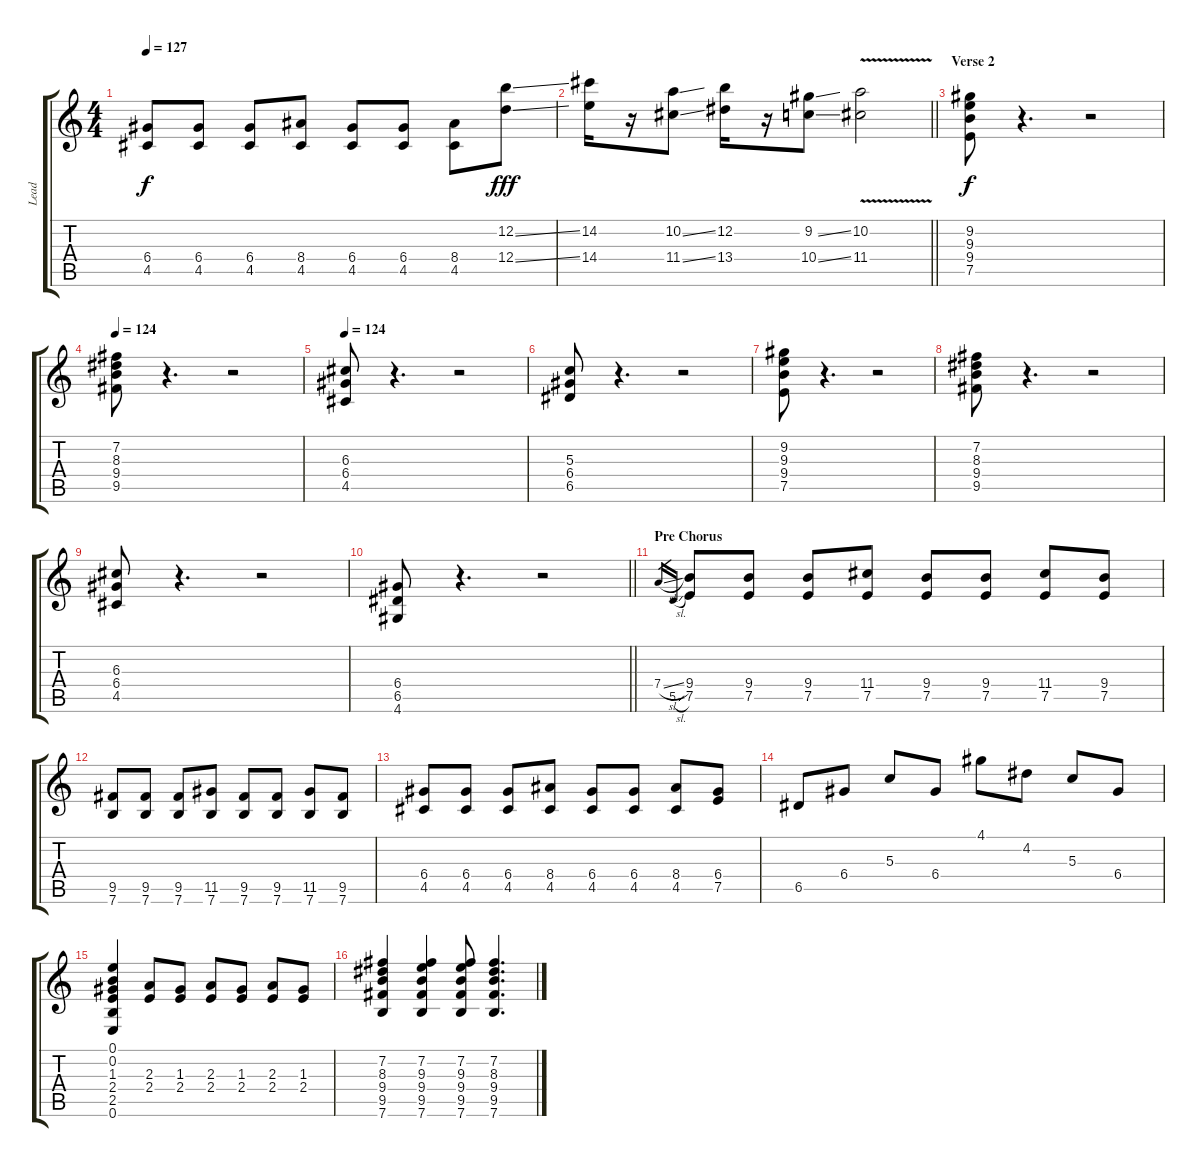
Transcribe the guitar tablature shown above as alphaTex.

\track ("Lead" "Lead") {instrument overdrivenguitar}
\staff {score tabs}
\tuning (E4 B3 G3 D3 A2 E2) {hide}
\ts (4 4)
\tempo 127
\clef g2
\ks c
(6.4 4.5).8{dy f} (6.4 4.5).8 (6.4 4.5).8 (8.4 4.5).8 (6.4 4.5).8 (6.4 4.5).8 (8.4 4.5).8 (12.2{ss} 12.4{ss}).8{dy fff volume 14} |
\barLineRight lightlight
(14.2 14.4).16 r.16 (10.2{ss} 11.4{ss}).8 (12.2 13.4).16 r.16 (9.2{ss} 10.4{ss}).8 (10.2{v} 11.4{v}).2 |
\section ("" "Verse 2")
(9.2 9.3 9.4 7.5).8{dy f volume 14} r.4{d} r.2 |
\tempo 126
\tempo 124
(7.2 8.3 9.4 9.5).8 r.4{d} r.2 |
\tempo 124
(6.3 6.4 4.5).8 r.4{d} r.2 |
(5.3 6.4 6.5).8 r.4{d} r.2 |
(9.2 9.3 9.4 7.5).8 r.4{d} r.2 |
(7.2 8.3 9.4 9.5).8 r.4{d} r.2 |
(6.3 6.4 4.5).8 r.4{d} r.2 |
\barLineRight lightlight
(6.4 6.5 4.6).8 r.4{d} r.2 |
\section ("" "Pre Chorus")
7.4{sl}.16{gr} 5.5{sl}.16{gr} (9.4 7.5).8{volume 11} (9.4 7.5).8 (9.4 7.5).8 (11.4 7.5).8 (9.4 7.5).8 (9.4 7.5).8 (11.4 7.5).8 (9.4 7.5).8 |
(9.5 7.6).8 (9.5 7.6).8 (9.5 7.6).8 (11.5 7.6).8 (9.5 7.6).8 (9.5 7.6).8 (11.5 7.6).8 (9.5 7.6).8 |
(6.4 4.5).8 (6.4 4.5).8 (6.4 4.5).8 (8.4 4.5).8 (6.4 4.5).8 (6.4 4.5).8 (8.4 4.5).8 (6.4 7.5).8 |
6.5.8{volume 16} 6.4.8 5.3.8 6.4.8 4.1.8 4.2.8 5.3.8 6.4.8 |
(0.1 0.2 1.3 2.4 2.5 0.6).4{volume 13} (2.3 2.4).8 (1.3 2.4).8 (2.3 2.4).8 (1.3 2.4).8 (2.3 2.4).8 (1.3 2.4).8 |
(7.2 8.3 9.4 9.5 7.6).4 (7.2 9.3 9.4 9.5 7.6).4 (7.2 9.3 9.4 9.5 7.6).8 (7.2 8.3 9.4 9.5 7.6).4{d}
